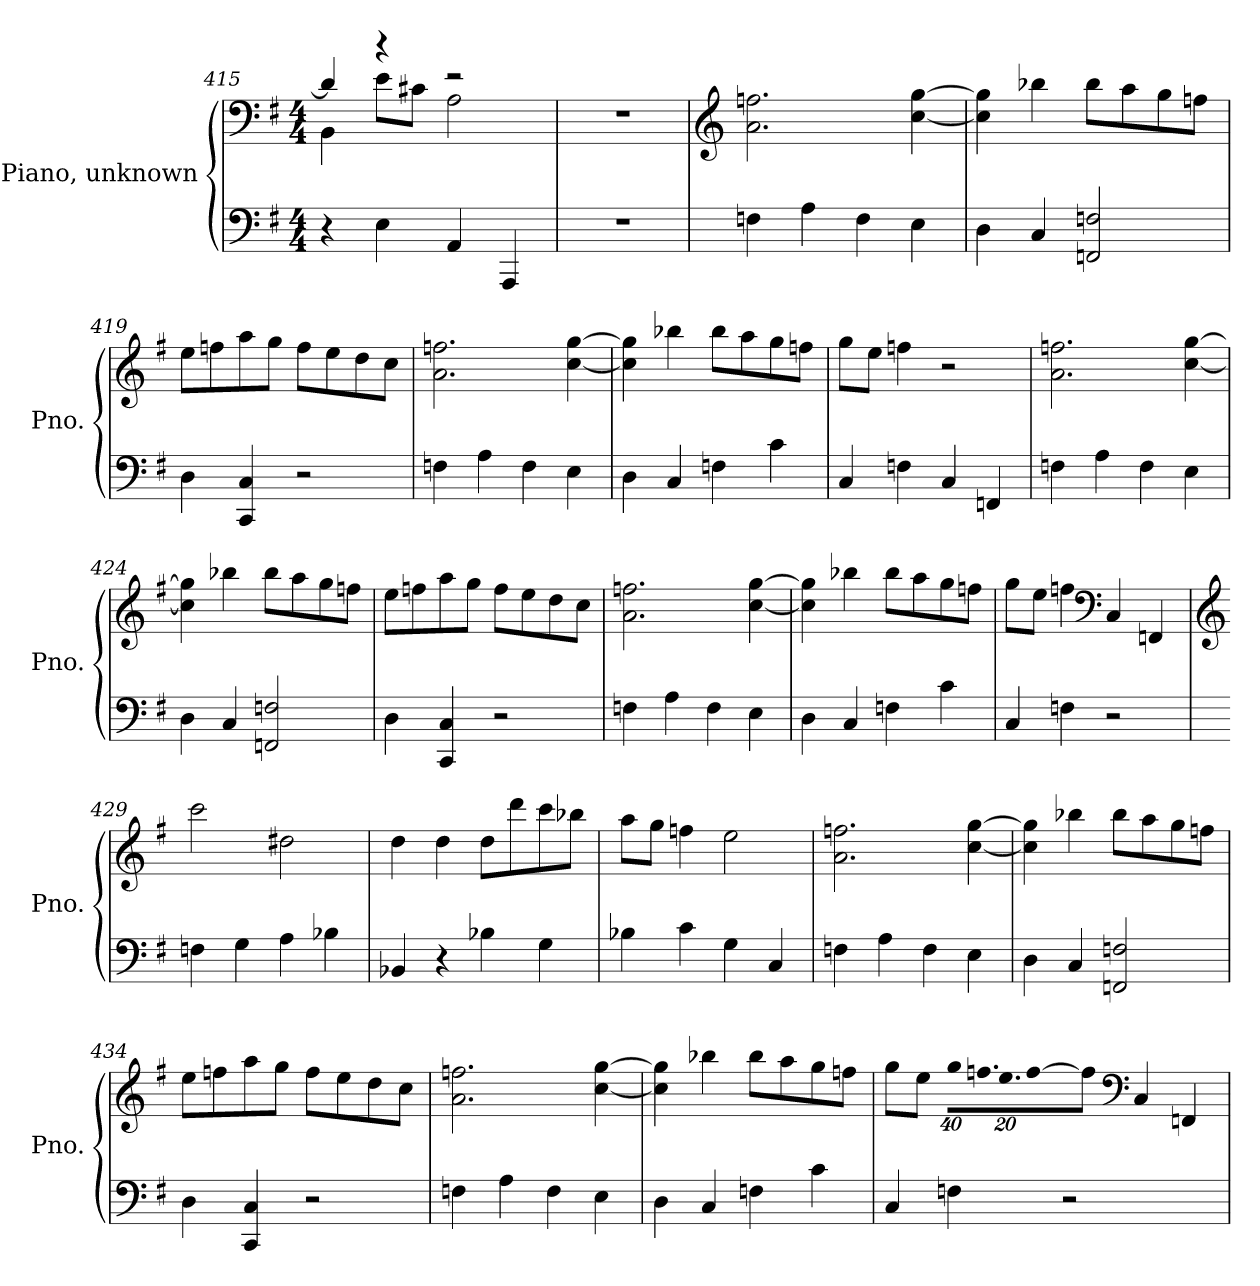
**kern	**kern
*part1	*part1
*staff2	*staff1
*I"Piano, unknown	*
*I'Pno.	*
*clefF4	*clefF4
*k[f#]	*k[f#]
*M4/4	*M4/4
=415	=415
*	*^
4r	4d/]	4BB\
4E\	4r	8e\L
.	.	8c#X\J
4AA/	2r	2A\
4AAA/	.	.
*	*v	*v
=416	=416
1r	1r
=417	=417
*	*clefG2
4Fn\	2.a\ 2.ffn\
4A\	.
4F\	.
4E\	[4cc\ [4gg\
=418	=418
4D\	4cc\] 4gg\]
4C/	4bb-X\
2FFn/ 2Fn/	8bb-\L
.	8aa\
.	8gg\
.	8ffn\J
!!LO:LB:g=z
=419	=419
4D\	8ee\L
.	8ffn\
4CC/ 4C/	8aa\
.	8gg\J
2r	8ff\L
.	8ee\
.	8dd\
.	8cc\J
=420	=420
4Fn\	2.a\ 2.ffn\
4A\	.
4F\	.
4E\	[4cc\ [4gg\
=421	=421
4D\	4cc\] 4gg\]
4C/	4bb-X\
4Fn\	8bb-\L
.	8aa\
4c\	8gg\
.	8ffn\J
=422	=422
4C/	8gg\L
.	8ee\J
4Fn\	4ffn\
4C/	2r
4FFn/	.
=423	=423
4Fn\	2.a\ 2.ffn\
4A\	.
4F\	.
4E\	[4cc\ [4gg\
=424	=424
4D\	4cc\] 4gg\]
4C/	4bb-X\
2FFn/ 2Fn/	8bb-\L
.	8aa\
.	8gg\
.	8ffn\J
!!LO:LB:g=z
=425	=425
4D\	8ee\L
.	8ffn\
4CC/ 4C/	8aa\
.	8gg\J
2r	8ff\L
.	8ee\
.	8dd\
.	8cc\J
=426	=426
4Fn\	2.a\ 2.ffn\
4A\	.
4F\	.
4E\	[4cc\ [4gg\
=427	=427
4D\	4cc\] 4gg\]
4C/	4bb-X\
4Fn\	8bb-\L
.	8aa\
4c\	8gg\
.	8ffn\J
=428	=428
4C/	8gg\L
.	8ee\J
4Fn\	4ffn\
*	*clefF4
2r	4C/
.	4FFn/
=429	=429
*	*clefG2
4Fn\	2ccc\
4G\	.
4A\	2dd#X\
4B-X\	.
!!LO:LB:g=z
=430	=430
4BB-X/	4dd\
4r	4dd\
4B-X\	8dd\L
.	8ddd\
4G\	8ccc\
.	8bb-X\J
=431	=431
4B-X\	8aa\L
.	8gg\J
4c\	4ffn\
4G\	2ee\
4C/	.
=432	=432
4Fn\	2.a\ 2.ffn\
4A\	.
4F\	.
4E\	[4cc\ [4gg\
=433	=433
4D\	4cc\] 4gg\]
4C/	4bb-X\
2FFn/ 2Fn/	8bb-\L
.	8aa\
.	8gg\
.	8ffn\J
=434	=434
4D\	8ee\L
.	8ffn\
4CC/ 4C/	8aa\
.	8gg\J
2r	8ff\L
.	8ee\
.	8dd\
.	8cc\J
=435	=435
4Fn\	2.a\ 2.ffn\
4A\	.
4F\	.
4E\	[4cc\ [4gg\
!!LO:PB:g=z
=436	=436
4D\	4cc\] 4gg\]
4C/	4bb-X\
4Fn\	8bb-\L
.	8aa\
4c\	8gg\
.	8ffn\J
=437	=437
4C/	8gg\L
.	8ee\J
*	*Xbrackettup
!	!LO:N:vis=32
4Fn\	640%23gg\LLL
!	!LO:N:vis=64.
.	640%17ffn\L
!	!LO:N:vis=64.
.	640%17ee\J
!	!LO:N:vis=32
.	[640%23ff\JJ
.	8ff\J]
*	*clefF4
2r	4C/
.	4FFn/
=	=
*-	*-
